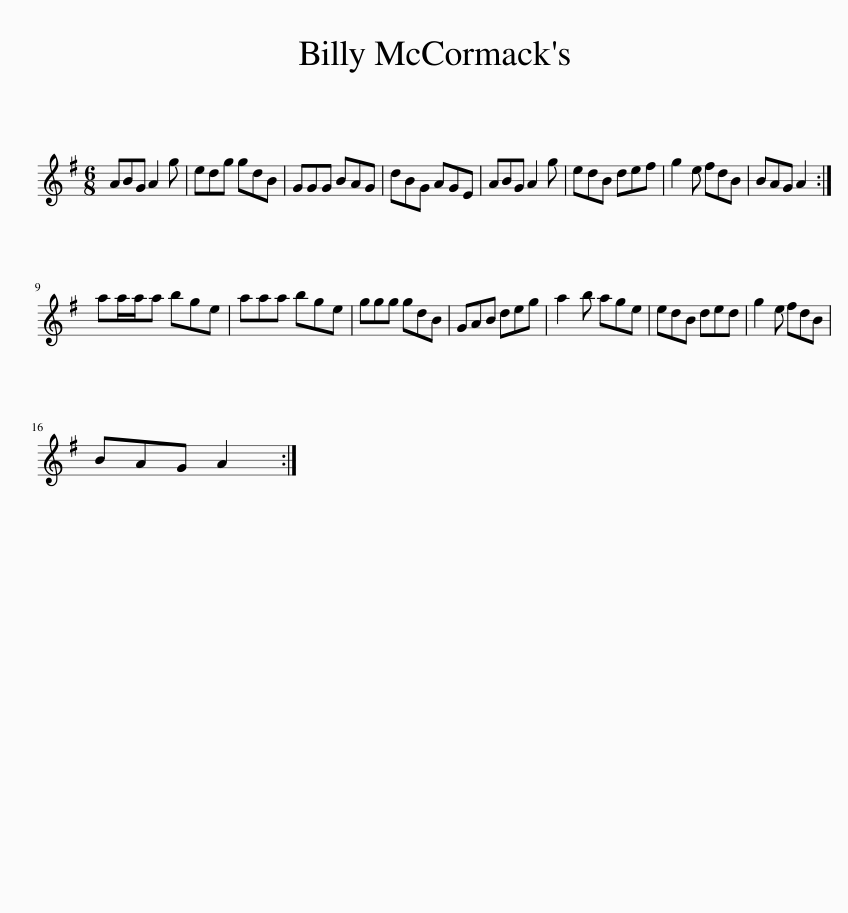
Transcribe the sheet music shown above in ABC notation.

X:1
L:1/8
M:6/8
I:linebreak $
K:G
V:1 treble
V:1
 ABG A2 g | edg gdB | GGG BAG | dBG AGE | ABG A2 g | %5
 edB def | g2 e fdB | BAG A2 :|$ aa/a/a bge | aaa bge | %10
 ggg gdB | GAB deg | a2 b age | edB ded | g2 e fdB |$ %15
 BAG A2 :| %16
